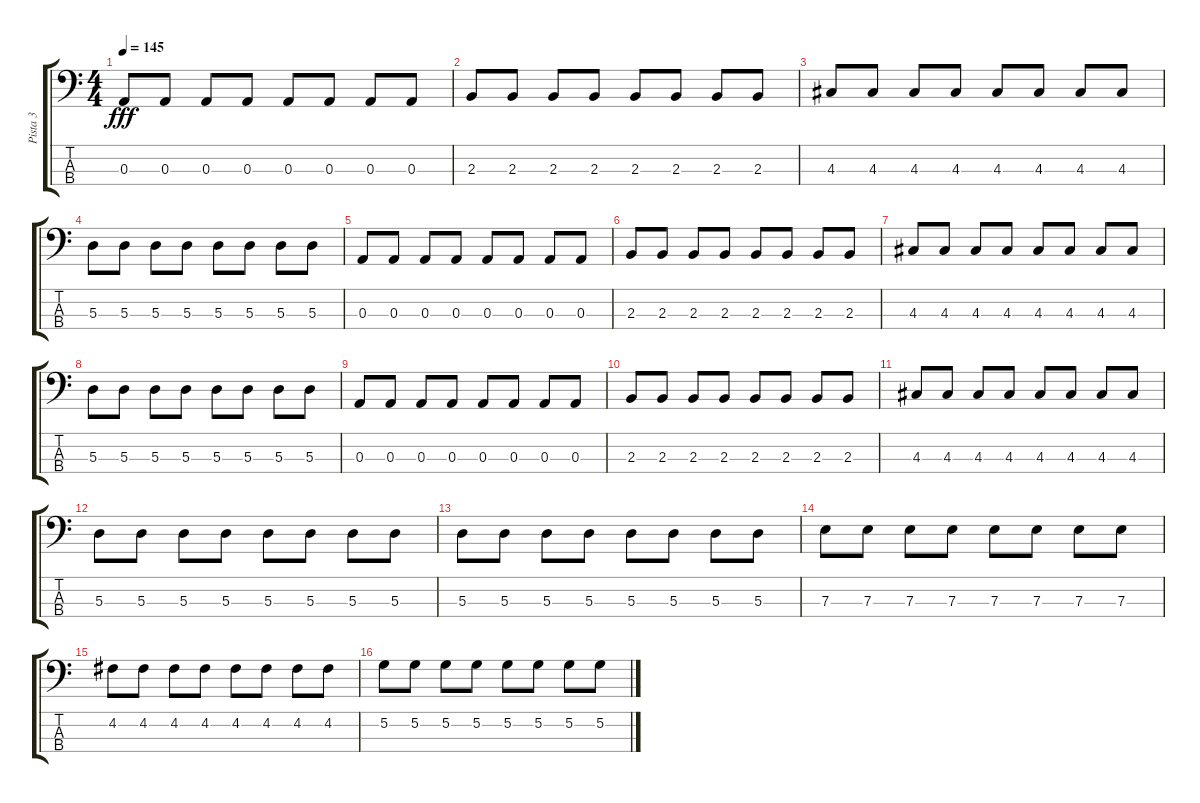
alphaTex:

\track ("Pista 3" "Pista 3") {instrument electricbassfinger}
\staff {score tabs}
\tuning (G2 D2 A1 E1) {hide}
\ts (4 4)
\tempo 145
\clef f4
\ks c
0.3.8{dy fff} 0.3.8 0.3.8 0.3.8 0.3.8 0.3.8 0.3.8 0.3.8 |
2.3.8 2.3.8 2.3.8 2.3.8 2.3.8 2.3.8 2.3.8 2.3.8 |
4.3.8 4.3.8 4.3.8 4.3.8 4.3.8 4.3.8 4.3.8 4.3.8 |
5.3.8 5.3.8 5.3.8 5.3.8 5.3.8 5.3.8 5.3.8 5.3.8 |
0.3.8 0.3.8 0.3.8 0.3.8 0.3.8 0.3.8 0.3.8 0.3.8 |
2.3.8 2.3.8 2.3.8 2.3.8 2.3.8 2.3.8 2.3.8 2.3.8 |
4.3.8 4.3.8 4.3.8 4.3.8 4.3.8 4.3.8 4.3.8 4.3.8 |
5.3.8 5.3.8 5.3.8 5.3.8 5.3.8 5.3.8 5.3.8 5.3.8 |
0.3.8 0.3.8 0.3.8 0.3.8 0.3.8 0.3.8 0.3.8 0.3.8 |
2.3.8 2.3.8 2.3.8 2.3.8 2.3.8 2.3.8 2.3.8 2.3.8 |
4.3.8 4.3.8 4.3.8 4.3.8 4.3.8 4.3.8 4.3.8 4.3.8 |
5.3.8 5.3.8 5.3.8 5.3.8 5.3.8 5.3.8 5.3.8 5.3.8 |
5.3.8 5.3.8 5.3.8 5.3.8 5.3.8 5.3.8 5.3.8 5.3.8 |
7.3.8 7.3.8 7.3.8 7.3.8 7.3.8 7.3.8 7.3.8 7.3.8 |
4.2.8 4.2.8 4.2.8 4.2.8 4.2.8 4.2.8 4.2.8 4.2.8 |
5.2.8 5.2.8 5.2.8 5.2.8 5.2.8 5.2.8 5.2.8 5.2.8
